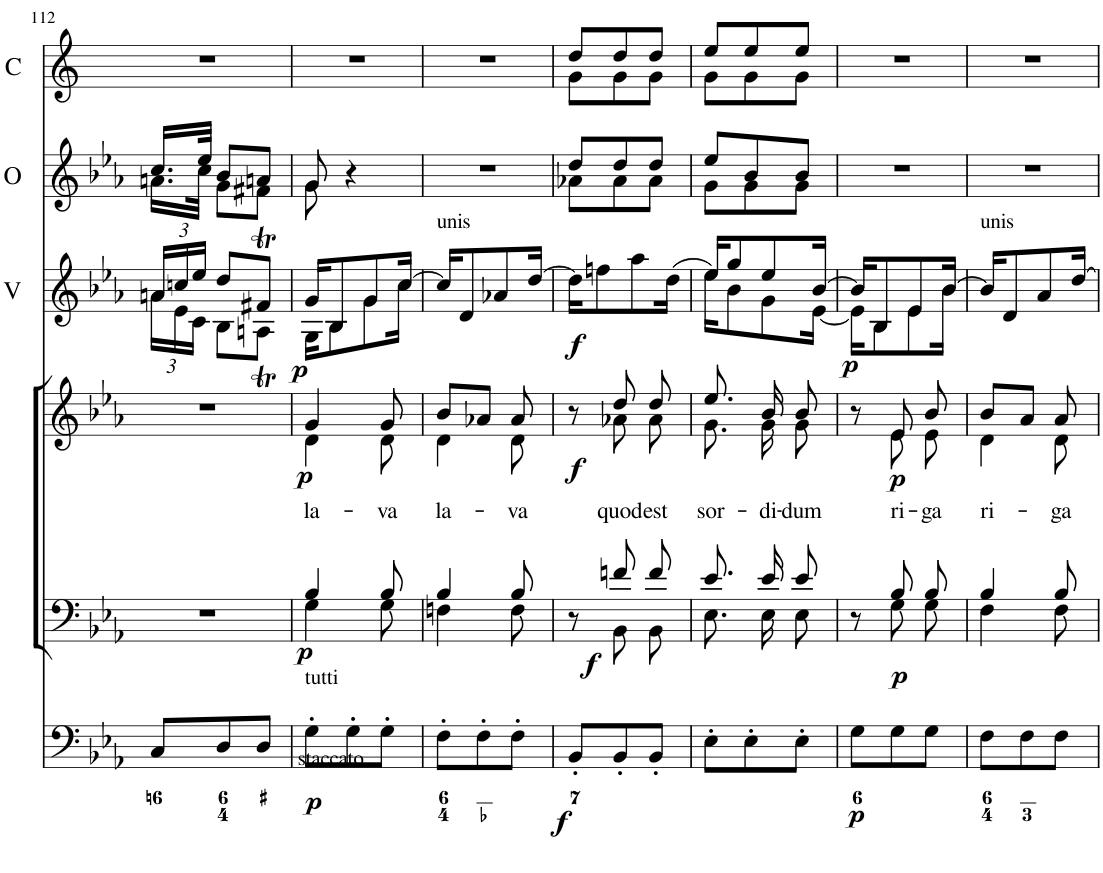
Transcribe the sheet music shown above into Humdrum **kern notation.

**kern	**dynam	**kern	**dynam	**kern	**text	**dynam	**kern	**dynam	**kern	**dynam	**kern	**dynam	**kern	**kern
*part8	*part8	*part7	*part7	*part6	*part6	*part6	*part5	*part5	*part4	*part4	*part3	*part3	*part2	*part1
*staff8	*staff8	*staff7	*staff7	*staff6	*staff6	*staff6	*staff5	*staff5	*staff4	*staff4	*staff3	*staff3	*staff2	*staff1
*I"Organ	*	*I"Voice	*	*I"Voice	*	*	*I"Violin	*	*I"Violin	*	*I"Violini	*	*I"Oboi	*I"Corni in Eb
*	*	*	*	*	*	*	*I'Vln.	*	*I'Vln.	*	*I'V	*	*I'O	*I'C
!!LO:PB:g=z
*clefF4	*	*clefF4	*	*clefG2	*	*	*clefG2	*	*clefG2	*	*clefG2	*	*clefG2	*clefG2
*	*	*	*	*	*	*	*	*	*	*	*	*	*	*Trd5c9
*k[b-e-a-]	*	*k[b-e-a-]	*	*k[b-e-a-]	*	*	*k[b-e-a-]	*	*k[b-e-a-]	*	*k[b-e-a-]	*	*k[b-e-a-]	*k[]
*M3/8	*	*M3/8	*	*M3/8	*	*	*M3/8	*	*M3/8	*	*M3/8	*	*M3/8	*M3/8
*	*	*	*	*	*	*	*Xbrackettup	*	*Xbrackettup	*	*Xbrackettup	*	*	*
=112	=112	=112	=112	=112	=112	=112	=112	=112	=112	=112	=112	=112	=112	=112
*	*	*	*	*	*	*	*	*	*	*	*^	*	*^	*
8C/L	.	4.r	.	4.r	.	.	24a-/LL	.	24an/LL	.	24an/LL	24a\LL	.	16.cc/LL	16.an\LL	4.r
!	!	!	!	!	!	!	!	!	!LO:TX:a:t=div	!	!	!	!	!	!	!
!	!	!	!	!	!	!	!LO:TX:b:t=div	!	!	!	!	!	!	!	!	!
.	.	.	.	.	.	.	24e-/	.	24ccn/	.	24ccn/	24e-\	.	.	.	.
.	.	.	.	.	.	.	24c/J	.	24ee-/J	.	24ee-/JJ	24c\JJ	.	.	.	.
.	.	.	.	.	.	.	.	.	.	.	.	.	.	32ee-/JJk	32cc\JJk	.
8D/	.	.	.	.	.	.	8B-/	.	8dd/	.	8dd/L	8B-\L	.	8b-/L	8g\L	.
8D/J	.	.	.	.	.	.	8Ant/J	.	8f#Xt/J	.	8f#Xt/J	8Ant\J	.	8an/J	8f#X\J	.
=113	=113	=113	=113	=113	=113	=113	=113	=113	=113	=113	=113	=113	=113	=113	=113	=113
*	*	*^	*	*^	*	*	*	*	*	*	*	*	*	*	*	*
!LO:TX:a:t=tutti	!	!	!	!	!	!	!	!	!	!	!	!	!	!	!	!	!	!
!LO:TX:a:t=staccato	!	!	!	!	!	!	!	!	!	!	!	!	!	!	!	!	!	!
!	!LO:DY:b	!	!	!LO:DY:b	!	!	!LO:LY:b	!LO:DY:b	!	!LO:DY:b	!	!LO:DY:b	!	!	!LO:DY:b	!	!	!
8G'\L	p	4B-/	4G\	p	4g/	4d\	la-	p	16G/KL	p	16g/KL	p	16g/KL	16G\KL	p	8g/	8g\	4.r
!	!	!	!	!	!	!	!	!	!	!	!LO:TX:b:t=unis	!	!	!	!	!	!	!
.	.	.	.	.	.	.	.	.	8B-/	.	8B-/	.	8B-/	8B-\	.	.	.	.
8G'\	.	.	.	.	.	.	.	.	.	.	.	.	.	.	.	4r	4ryy	.
!	!	!	!	!	!	!	!	!	!LO:TX:a:t=unis	!	!	!	!	!	!	!	!	!
.	.	.	.	.	.	.	.	.	8g/	.	8g/	.	8g/	8g\	.	.	.	.
!	!	!	!	!	!	!	!LO:LY:b	!	!	!	!	!	!	!	!	!	!	!
8G'\J	.	8B-/	8G\	.	8g/	8d\	-va	.	.	.	.	.	.	.	.	.	.	.
.	.	.	.	.	.	.	.	.	[16cc/Jk	.	[16cc/Jk	.	[16cc/Jk	16cc\Jk	.	.	.	.
*	*	*	*	*	*	*	*	*	*	*	*	*	*	*	*	*v	*v	*
=114	=114	=114	=114	=114	=114	=114	=114	=114	=114	=114	=114	=114	=114	=114	=114	=114	=114
!	!	!	!	!	!	!	!	!	!	!	!	!	!LO:TX:a:t=unis	!	!	!	!
!	!	!	!	!	!	!	!LO:LY:b	!	!	!	!	!	!	!	!	!	!
*	*	*	*	*	*	*	*	*	*	*	*	*	*v	*v	*	*	*
8F'\L	.	4B-/	4Fn\	.	8b-/L	4d\	la-	.	16cc\KL]	.	16cc\KL]	.	16cc/KL]	.	4.r	4.r
.	.	.	.	.	.	.	.	.	8d\	.	8d\	.	8d/	.	.	.
8F'\	.	.	.	.	8a-X/J	.	.	.	.	.	.	.	.	.	.	.
.	.	.	.	.	.	.	.	.	8a-X\	.	8a-X\	.	8a-X/	.	.	.
!	!	!	!	!	!	!	!LO:LY:b	!	!	!	!	!	!	!	!	!
8F'\J	.	8B-/	8F\	.	8a-/	8d\	-va	.	.	.	.	.	.	.	.	.
.	.	.	.	.	.	.	.	.	[16dd\Jk	.	[16dd\Jk	.	[16dd/Jk	.	.	.
=115	=115	=115	=115	=115	=115	=115	=115	=115	=115	=115	=115	=115	=115	=115	=115	=115
*	*	*	*	*	*	*	*	*	*	*	*	*	*	*	*^	*^
!	!LO:DY:b	!	!	!LO:DY:b	!	!	!	!LO:DY:b	!	!LO:DY:b	!	!LO:DY:b	!	!LO:DY:b	!	!	!	!
8BB-'/L	f	8r	8ryy	f	8r	8ryy	.	f	16dd\KL]	f	16dd\KL]	f	16dd\KL]	f	8dd/L	8a-X\L	8dd/L	8g\L
.	.	.	.	.	.	.	.	.	8ffn\	.	8ffn\	.	8ffn\	.	.	.	.	.
!	!	!	!	!	!	!	!LO:LY:b	!	!	!	!	!	!	!	!	!	!	!
8BB-'/	.	8fn/L	8BB-\L	.	8dd/	8a-X\	quod	.	.	.	.	.	.	.	8dd/	8a-\	8dd/	8g\
.	.	.	.	.	.	.	.	.	8aa-\	.	8aa-\	.	8aa-\	.	.	.	.	.
!	!	!	!	!	!	!	!LO:LY:b	!	!	!	!	!	!	!	!	!	!	!
8BB-'/J	.	8f/J	8BB-\J	.	8dd/	8a-\	est	.	.	.	.	.	.	.	8dd/J	8a-\J	8dd/J	8g\J
.	.	.	.	.	.	.	.	.	(16dd\Jk	.	(16dd\Jk	.	(16dd\Jk	.	.	.	.	.
=116	=116	=116	=116	=116	=116	=116	=116	=116	=116	=116	=116	=116	=116	=116	=116	=116	=116	=116
!	!	!	!	!	!	!	!LO:LY:b	!	!	!	!	!	!	!	!	!	!	!
*	*	*	*	*	*	*	*	*	*	*	*	*	*^	*	*	*	*	*
8E-'\L	.	8.e-/L	8.E-\L	.	8.ee-/	8.g\	sor-	.	16ee-/KL)	.	16ee-\KL)	.	16ee-/KL)	16ee-\KL	.	8ee-/L	8g\L	8ee/L	8g\L
.	.	.	.	.	.	.	.	.	8b-/	.	8gg\	.	8gg/	8b-\	.	.	.	.	.
8E-'\	.	.	.	.	.	.	.	.	.	.	.	.	.	.	.	8b-/	8g\	8ee/	8g\
!	!	!	!	!	!	!	!LO:LY:b	!	!	!	!	!	!	!	!	!	!	!	!
.	.	16e-/K	16E-\K	.	16b-/	16g\	-di-	.	8g/	.	8ee-\	.	8ee-/	8g\	.	.	.	.	.
!	!	!	!	!	!	!	!LO:LY:b	!	!	!	!	!	!	!	!	!	!	!	!
8E-'\J	.	8e-/J	8E-\J	.	8b-/	8g\	-dum	.	.	.	.	.	.	.	.	8b-/J	8g\J	8ee/J	8g\J
.	.	.	.	.	.	.	.	.	[16e-/Jk	.	[16b-\Jk	.	[16b-/Jk	[16e-\Jk	.	.	.	.	.
*	*	*	*	*	*	*	*	*	*	*	*	*	*	*	*	*v	*v	*	*
*	*	*	*	*	*	*	*	*	*	*	*	*	*	*	*	*	*v	*v
=117	=117	=117	=117	=117	=117	=117	=117	=117	=117	=117	=117	=117	=117	=117	=117	=117	=117
!	!LO:DY:b	!	!	!	!	!	!	!	!	!	!	!LO:DY:b	!	!	!LO:DY:b	!	!
8G\L	p	8r	8ryy	.	8r	8ryy	.	.	16e-/KL]	.	16b-\KL]	p	16b-/KL]	16e-\KL]	p	4.r	4.r
.	.	.	.	.	.	.	.	.	8B-/	.	8B-\	.	8B-/	8B-\	.	.	.
!	!	!	!	!LO:DY:b	!	!	!LO:LY:b	!LO:DY:b	!	!	!	!	!	!	!	!	!
8G\	.	8B-/L	8G\L	p	8e-/	8e-\	ri-	p	.	.	.	.	.	.	.	.	.
.	.	.	.	.	.	.	.	.	8e-/	.	8e-\	.	8e-/	8e-\	.	.	.
!	!	!	!	!	!	!	!LO:LY:b	!	!	!	!	!	!	!	!	!	!
8G\J	.	8B-/J	8G\J	.	8b-/	8e-\	-ga	.	.	.	.	.	.	.	.	.	.
.	.	.	.	.	.	.	.	.	[16b-/Jk	.	[16b-\Jk	.	[16b-/Jk	16b-\Jk	.	.	.
=118	=118	=118	=118	=118	=118	=118	=118	=118	=118	=118	=118	=118	=118	=118	=118	=118	=118
!	!	!	!	!	!	!	!	!	!	!	!	!	!LO:TX:a:t=unis	!	!	!	!
!	!	!	!	!	!	!	!	!	!	!	!LO:TX:a:t=unis	!	!	!	!	!	!
!	!	!	!	!	!	!	!	!	!LO:TX:a:t=unis	!	!	!	!	!	!	!	!
!	!	!	!	!	!	!	!LO:LY:b	!	!	!	!	!	!	!	!	!	!
*	*	*	*	*	*	*	*	*	*	*	*	*	*v	*v	*	*	*
8F\L	.	4B-/	4F\	.	8b-/L	4d\	ri-	.	16b-\KL]	.	16b-\KL]	.	16b-/KL]	.	4.r	4.r
.	.	.	.	.	.	.	.	.	8d\	.	8d\	.	8d/	.	.	.
8F\	.	.	.	.	8a-/J	.	.	.	.	.	.	.	.	.	.	.
.	.	.	.	.	.	.	.	.	8a-\	.	8a-\	.	8a-/	.	.	.
!	!	!	!	!	!	!	!LO:LY:b	!	!	!	!	!	!	!	!	!
8F\J	.	8B-/	8F\	.	8a-/	8d\	-ga	.	.	.	.	.	.	.	.	.
.	.	.	.	.	.	.	.	.	[16dd\Jk	.	[16dd\Jk	.	[16dd/Jk	.	.	.
*	*	*v	*v	*	*	*	*	*	*	*	*	*	*	*	*	*
*	*	*	*	*v	*v	*	*	*	*	*	*	*	*	*	*
=	=	=	=	=	=	=	=	=	=	=	=	=	=	=
*-	*-	*-	*-	*-	*-	*-	*-	*-	*-	*-	*-	*-	*-	*-
